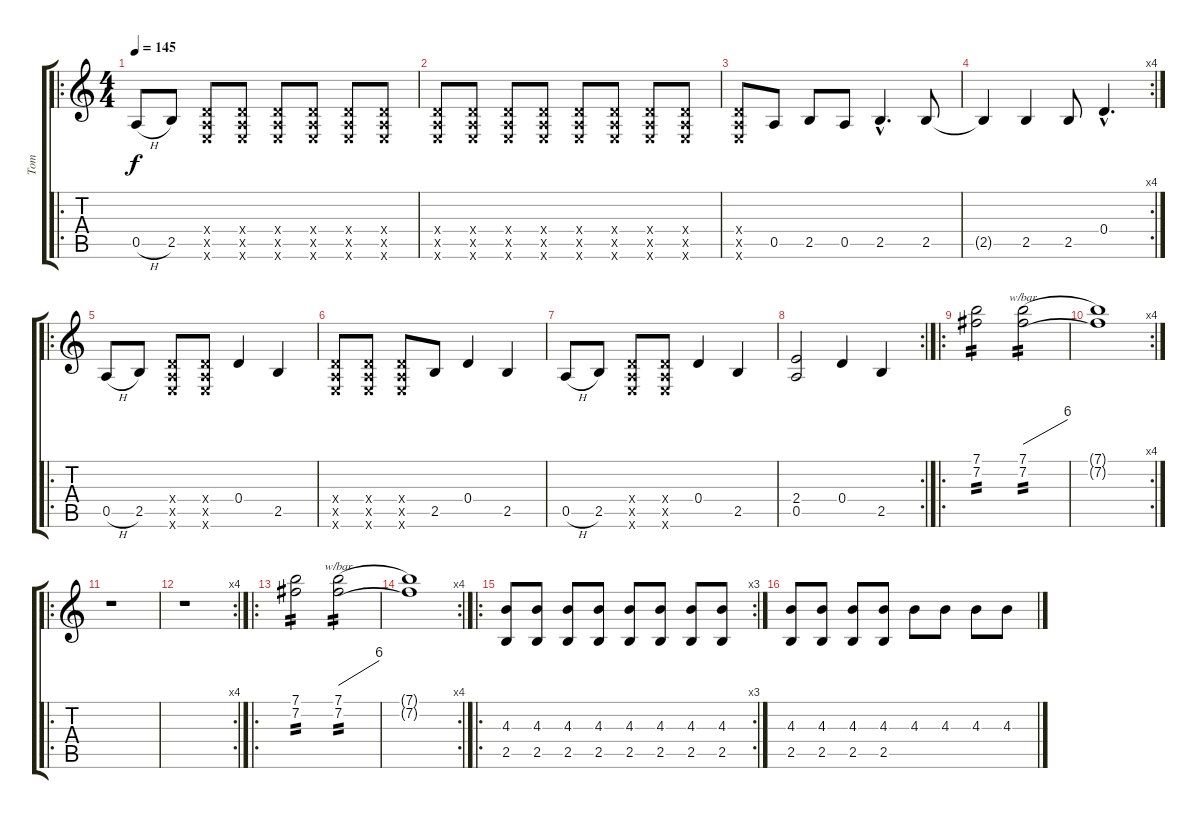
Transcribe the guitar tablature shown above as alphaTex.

\track ("Tom" "Tom") {instrument distortionguitar}
\staff {score tabs}
\tuning (E4 B3 G3 D3 A2 E2) {hide}
\ro
\ts (4 4)
\tempo 145
\clef g2
\ks c
0.5{h}.8{dy f instrument distortionguitar} 2.5.8 (0.4{x} 0.5{x} 0.6{x}).8 (0.4{x} 0.5{x} 0.6{x}).8 (0.4{x} 0.5{x} 0.6{x}).8 (0.4{x} 0.5{x} 0.6{x}).8 (0.4{x} 0.5{x} 0.6{x}).8 (0.4{x} 0.5{x} 0.6{x}).8 |
(0.4{x} 0.5{x} 0.6{x}).8 (0.4{x} 0.5{x} 0.6{x}).8 (0.4{x} 0.5{x} 0.6{x}).8 (0.4{x} 0.5{x} 0.6{x}).8 (0.4{x} 0.5{x} 0.6{x}).8 (0.4{x} 0.5{x} 0.6{x}).8 (0.4{x} 0.5{x} 0.6{x}).8 (0.4{x} 0.5{x} 0.6{x}).8 |
(0.4{x} 0.5{x} 0.6{x}).8 0.5.8 2.5.8 0.5.8 2.5{hac}.4{d} 2.5.8 |
\rc 4
2.5{t}.4 2.5.4 2.5.8 0.4{hac}.4{d} |
\ro
0.5{h}.8 2.5.8 (0.4{x} 0.5{x} 0.6{x}).8 (0.4{x} 0.5{x} 0.6{x}).8 0.4.4 2.5.4 |
(0.4{x} 0.5{x} 0.6{x}).8 (0.4{x} 0.5{x} 0.6{x}).8 (0.4{x} 0.5{x} 0.6{x}).8 2.5.8 0.4.4 2.5.4 |
0.5{h}.8 2.5.8 (0.4{x} 0.5{x} 0.6{x}).8 (0.4{x} 0.5{x} 0.6{x}).8 0.4.4 2.5.4 |
\rc 2
(2.4 0.5).2 0.4.4 2.5.4 |
\ro
(7.1 7.2).2{tp 2} (7.1 7.2).2{tbe (dive default 0 0 60 24) tp 2} |
\rc 4
(7.1{t} 7.2{t}).1 |
\ro
r.1 |
\rc 4
r.1 |
\ro
(7.1 7.2).2{tp 2} (7.1 7.2).2{tbe (dive default 0 0 60 24) tp 2} |
\rc 4
(7.1{t} 7.2{t}).1 |
\ro
\rc 3
(4.3 2.5).8{instrument electricguitarclean} (4.3 2.5).8 (4.3 2.5).8 (4.3 2.5).8 (4.3 2.5).8 (4.3 2.5).8 (4.3 2.5).8 (4.3 2.5).8 |
(4.3 2.5).8 (4.3 2.5).8 (4.3 2.5).8 (4.3 2.5).8 4.3.8{instrument distortionguitar} 4.3.8 4.3.8 4.3.8
